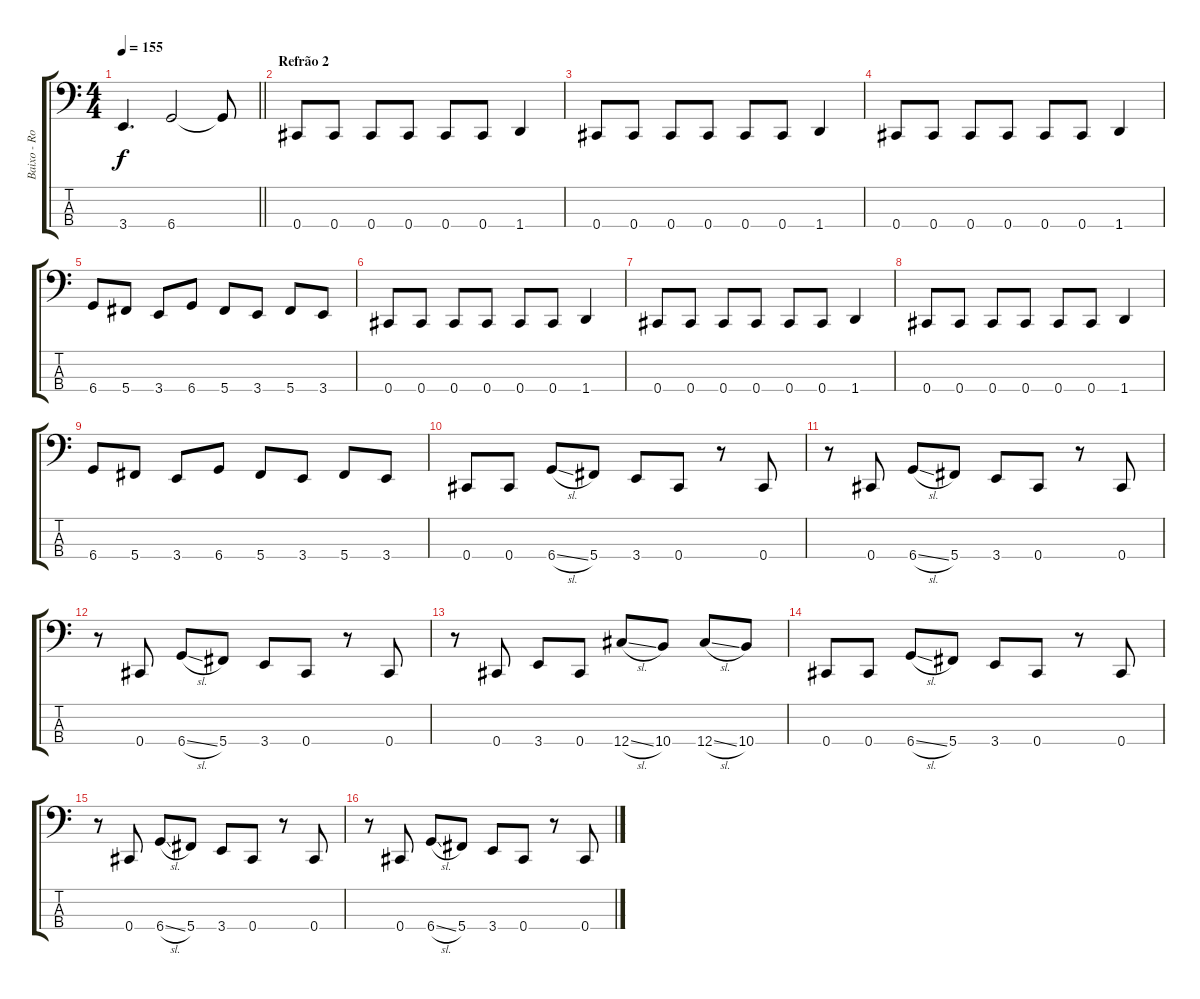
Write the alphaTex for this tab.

\track ("Baixo - Robert Trujillo" "Baixo - Ro") {instrument electricbasspick}
\staff {score tabs}
\tuning (E2 B1 Gb1 Db1) {hide}
\ts (4 4)
\tempo 155
\clef f4
\barLineRight lightlight
\ks c
3.4.4{d dy f} 6.4.2 6.4{t}.8 |
\section ("" "Refrão 2")
0.4.8 0.4.8 0.4.8 0.4.8 0.4.8 0.4.8 1.4.4 |
0.4.8 0.4.8 0.4.8 0.4.8 0.4.8 0.4.8 1.4.4 |
0.4.8 0.4.8 0.4.8 0.4.8 0.4.8 0.4.8 1.4.4 |
6.4.8 5.4.8 3.4.8 6.4.8 5.4.8 3.4.8 5.4.8 3.4.8 |
0.4.8 0.4.8 0.4.8 0.4.8 0.4.8 0.4.8 1.4.4 |
0.4.8 0.4.8 0.4.8 0.4.8 0.4.8 0.4.8 1.4.4 |
0.4.8 0.4.8 0.4.8 0.4.8 0.4.8 0.4.8 1.4.4 |
6.4.8 5.4.8 3.4.8 6.4.8 5.4.8 3.4.8 5.4.8 3.4.8 |
0.4.8 0.4.8 6.4{sl}.8 5.4.8 3.4.8 0.4.8 r.8 0.4.8 |
r.8 0.4.8 6.4{sl}.8 5.4.8 3.4.8 0.4.8 r.8 0.4.8 |
r.8 0.4.8 6.4{sl}.8 5.4.8 3.4.8 0.4.8 r.8 0.4.8 |
r.8 0.4.8 3.4.8 0.4.8 12.4{sl}.8 10.4.8 12.4{sl}.8 10.4.8 |
0.4.8 0.4.8 6.4{sl}.8 5.4.8 3.4.8 0.4.8 r.8 0.4.8 |
r.8 0.4.8 6.4{sl}.8 5.4.8 3.4.8 0.4.8 r.8 0.4.8 |
r.8 0.4.8 6.4{sl}.8 5.4.8 3.4.8 0.4.8 r.8 0.4.8
